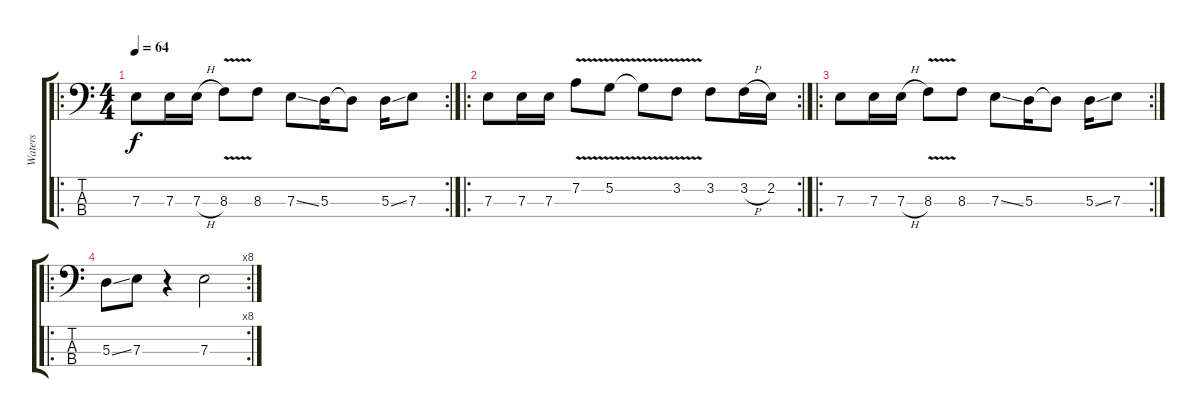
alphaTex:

\track ("Waters" "Waters") {instrument electricbasspick}
\staff {score tabs}
\tuning (G2 D2 A1 E1) {hide}
\ro
\rc 2
\ts (4 4)
\tempo 64
\clef f4
\ks c
7.3.8{dy f} 7.3.16 7.3{h}.16 8.3{v}.8 8.3.8 7.3{ss}.8 5.3.16 5.3{t}.8 5.3{ss}.16 7.3.8 |
\ro
\rc 2
7.3.8 7.3.16 7.3.16 7.2{v}.8 5.2{v}.8 5.2{t}.8 3.2{v}.8 3.2.8 3.2{h}.16 2.2.16 |
\ro
\rc 2
7.3.8 7.3.16 7.3{h}.16 8.3{v}.8 8.3.8 7.3{ss}.8 5.3.16 5.3{t}.8 5.3{ss}.16 7.3.8 |
\ro
\rc 8
5.3{ss}.8 7.3.8 r.4 7.3.2
